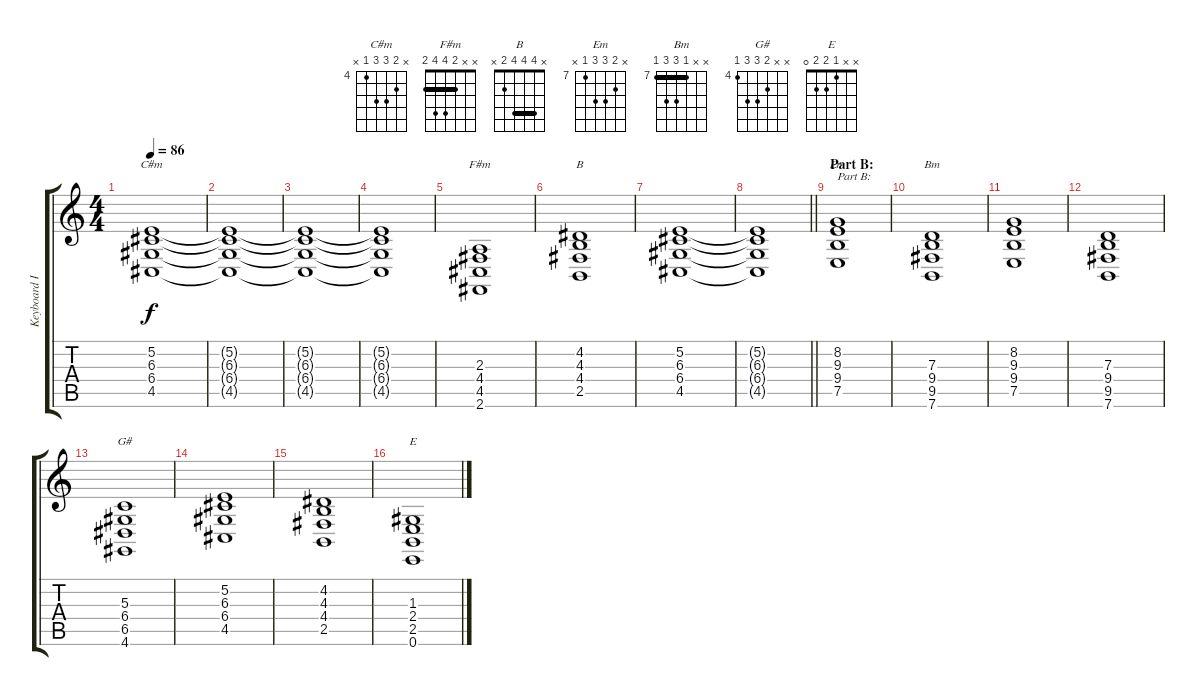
\track ("Keyboard I" "Keyboard I") {instrument stringensemble1}
\staff {score tabs}
\tuning (E4 B3 G3 D3 A2 E2) {hide}
\chord ("C#m" x 5 6 6 4 x) {firstfret 4}
\chord ("F#m" x x 2 4 4 2) {barre 2}
\chord ("B" x 4 4 4 2 x) {barre 4}
\chord ("Em" x 8 9 9 7 x) {firstfret 7}
\chord ("Bm" x x 7 9 9 7) {firstfret 7 barre 7}
\chord ("G#" x x 5 6 6 4) {firstfret 4}
\chord ("E" x x 1 2 2 0)
\ts (4 4)
\tempo 86
\clef g2
\ks c
(5.2 6.3 6.4 4.5).1{ch "C#m" dy f} |
(5.2{t} 6.3{t} 6.4{t} 4.5{t}).1 |
(5.2{t} 6.3{t} 6.4{t} 4.5{t}).1 |
(5.2{t} 6.3{t} 6.4{t} 4.5{t}).1 |
(2.3 4.4 4.5 2.6).1{ch "F#m"} |
(4.2 4.3 4.4 2.5).1{ch "B"} |
(5.2 6.3 6.4 4.5).1 |
\barLineRight lightlight
(5.2{t} 6.3{t} 6.4{t} 4.5{t}).1 |
\section ("" "Part B:")
(8.2 9.3 9.4 7.5).1{ch "Em" txt "Part B:"} |
(7.3 9.4 9.5 7.6).1{ch "Bm"} |
(8.2 9.3 9.4 7.5).1 |
(7.3 9.4 9.5 7.6).1 |
(5.3 6.4 6.5 4.6).1{ch "G#"} |
(5.2 6.3 6.4 4.5).1 |
(4.2 4.3 4.4 2.5).1 |
(1.3 2.4 2.5 0.6).1{ch "E"}
